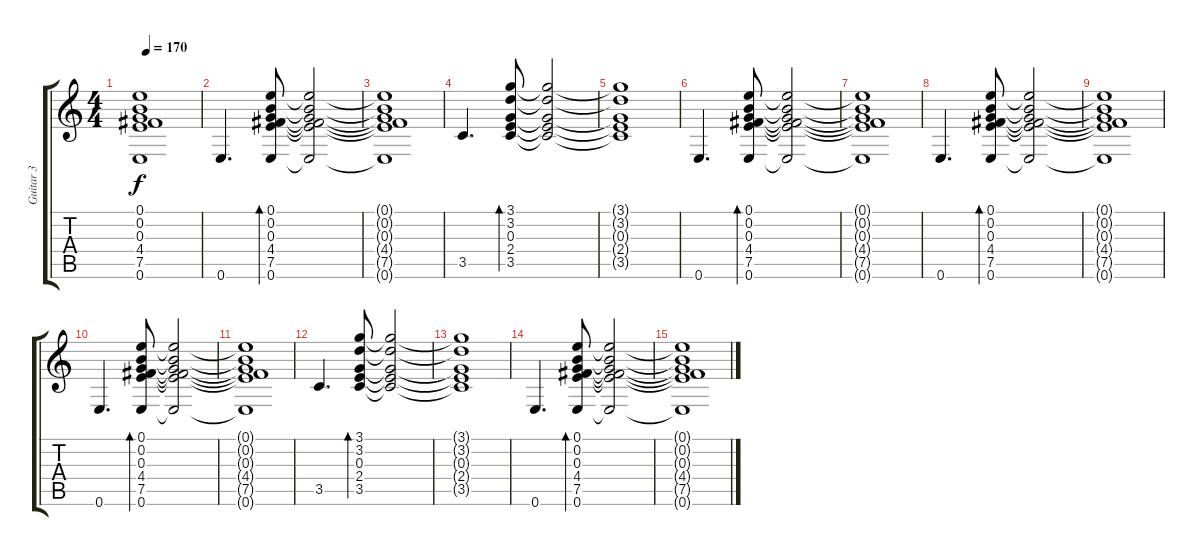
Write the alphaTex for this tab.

\track ("Guitar 3" "Guitar 3") {instrument distortionguitar}
\staff {score tabs}
\tuning (E4 B3 G3 D3 A2 E2) {hide}
\ts (4 4)
\tempo 170
\clef g2
\ks c
(0.1{t} 0.2{t} 0.3{t} 4.4{t} 7.5{t} 0.6{t}).1{dy f} |
0.6.4{d} (0.1 0.2 0.3 4.4 7.5 0.6).8{bd 480} (0.1{t} 0.2{t} 0.3{t} 4.4{t} 7.5{t} 0.6{t}).2 |
(0.1{t} 0.2{t} 0.3{t} 4.4{t} 7.5{t} 0.6{t}).1 |
3.5.4{d} (3.1 3.2 0.3 2.4 3.5).8{bd 480} (3.1{t} 3.2{t} 0.3{t} 2.4{t} 3.5{t}).2 |
(3.1{t} 3.2{t} 0.3{t} 2.4{t} 3.5{t}).1 |
0.6.4{d} (0.1 0.2 0.3 4.4 7.5 0.6).8{bd 480} (0.1{t} 0.2{t} 0.3{t} 4.4{t} 7.5{t} 0.6{t}).2 |
(0.1{t} 0.2{t} 0.3{t} 4.4{t} 7.5{t} 0.6{t}).1 |
0.6.4{d} (0.1 0.2 0.3 4.4 7.5 0.6).8{bd 480} (0.1{t} 0.2{t} 0.3{t} 4.4{t} 7.5{t} 0.6{t}).2 |
(0.1{t} 0.2{t} 0.3{t} 4.4{t} 7.5{t} 0.6{t}).1 |
0.6.4{d} (0.1 0.2 0.3 4.4 7.5 0.6).8{bd 480} (0.1{t} 0.2{t} 0.3{t} 4.4{t} 7.5{t} 0.6{t}).2 |
(0.1{t} 0.2{t} 0.3{t} 4.4{t} 7.5{t} 0.6{t}).1 |
3.5.4{d} (3.1 3.2 0.3 2.4 3.5).8{bd 480} (3.1{t} 3.2{t} 0.3{t} 2.4{t} 3.5{t}).2 |
(3.1{t} 3.2{t} 0.3{t} 2.4{t} 3.5{t}).1 |
0.6.4{d} (0.1 0.2 0.3 4.4 7.5 0.6).8{bd 480} (0.1{t} 0.2{t} 0.3{t} 4.4{t} 7.5{t} 0.6{t}).2 |
(0.1{t} 0.2{t} 0.3{t} 4.4{t} 7.5{t} 0.6{t}).1
